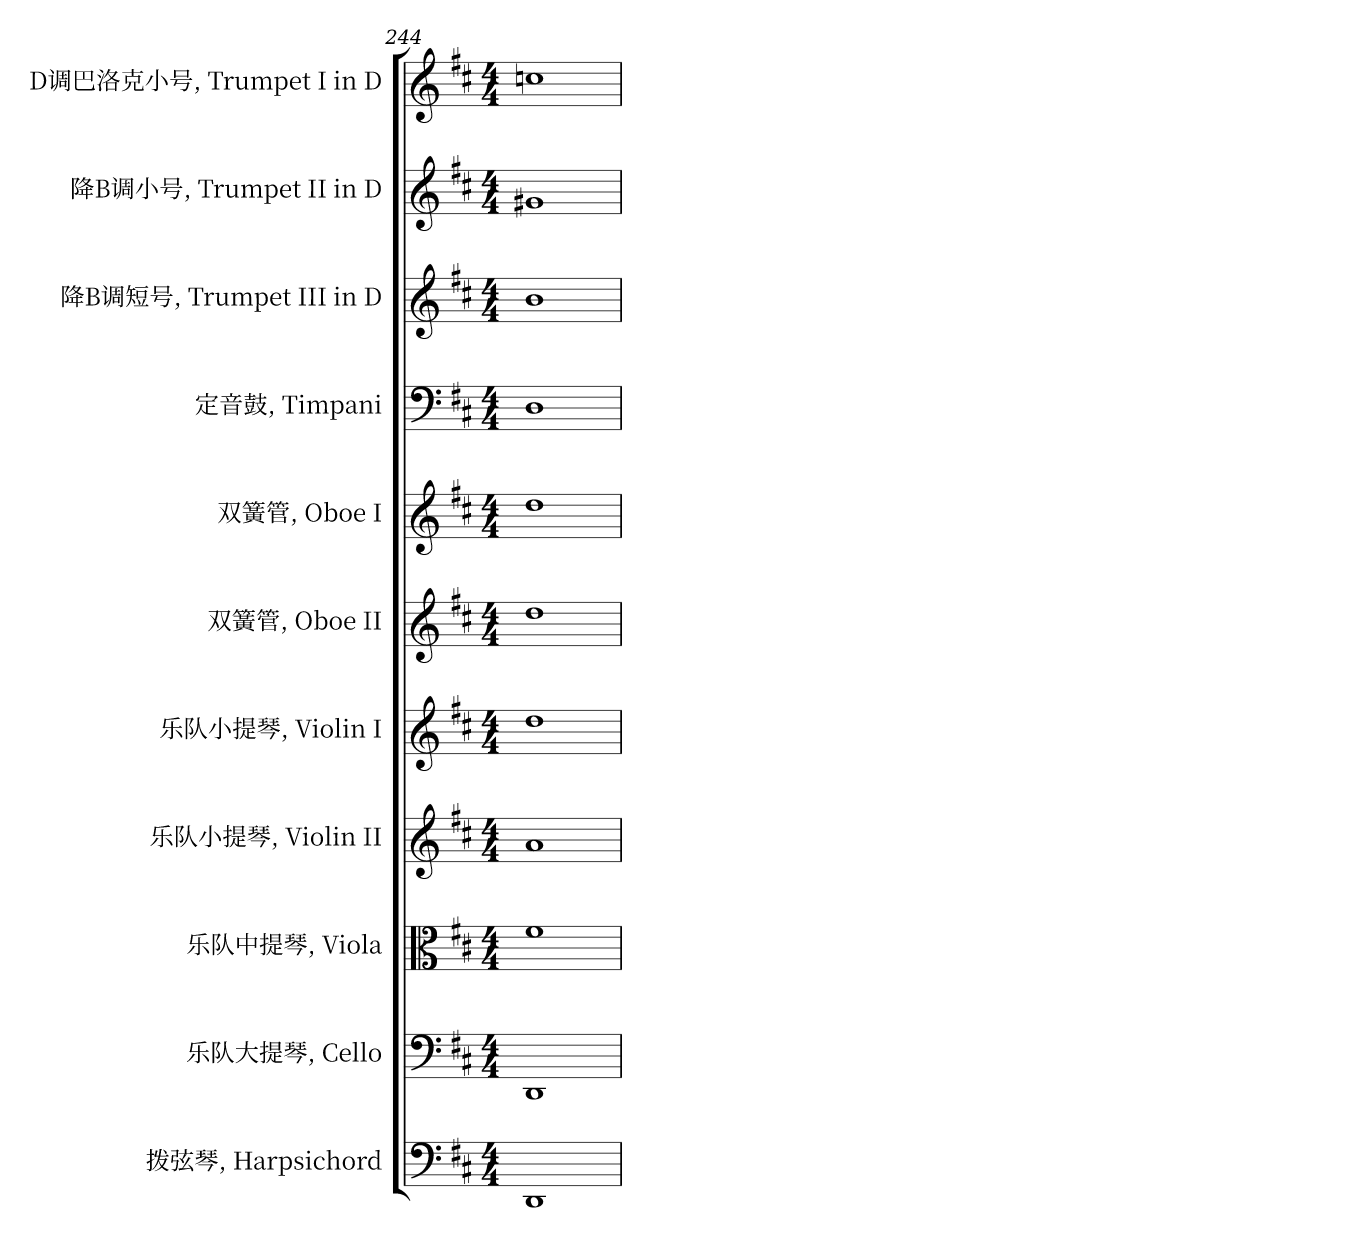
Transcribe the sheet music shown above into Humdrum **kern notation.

**kern	**kern	**kern	**kern	**kern	**kern	**kern	**kern	**kern	**kern	**kern
*part11	*part10	*part9	*part8	*part7	*part6	*part5	*part4	*part3	*part2	*part1
*staff11	*staff10	*staff9	*staff8	*staff7	*staff6	*staff5	*staff4	*staff3	*staff2	*staff1
*I"拨弦琴, Harpsichord	*I"乐队大提琴, Cello	*I"乐队中提琴, Viola	*I"乐队小提琴, Violin II	*I"乐队小提琴, Violin I	*I"双簧管, Oboe II	*I"双簧管, Oboe I	*I"定音鼓, Timpani	*I"降B调短号, Trumpet III in D	*I"降B调小号, Trumpet II in D	*I"D调巴洛克小号, Trumpet I in D
*I'Hch.	*	*	*	*	*I'Ob.	*I'Ob.	*I'Timp.	*	*I'B♭ Tpt.	*
*clefF4	*clefF4	*clefC3	*clefG2	*clefG2	*clefG2	*clefG2	*clefF4	*clefG2	*clefG2	*clefG2
*	*	*	*	*	*	*	*	*ITrd1c2	*ITrd1c2	*ITrd-1c-2
*k[f#c#]	*k[f#c#]	*k[f#c#]	*k[f#c#]	*k[f#c#]	*k[f#c#]	*k[f#c#]	*k[f#c#]	*k[]	*k[]	*k[f#c#g#d#]
*M4/4	*M4/4	*M4/4	*M4/4	*M4/4	*M4/4	*M4/4	*M4/4	*M4/4	*M4/4	*M4/4
=244	=244	=244	=244	=244	=244	=244	=244	=244	=244	=244
1DD	1DD	1f#	1a	1dd	1dd	1dd	1D	1a	1f#X	1ddn
=	=	=	=	=	=	=	=	=	=	=
*-	*-	*-	*-	*-	*-	*-	*-	*-	*-	*-
